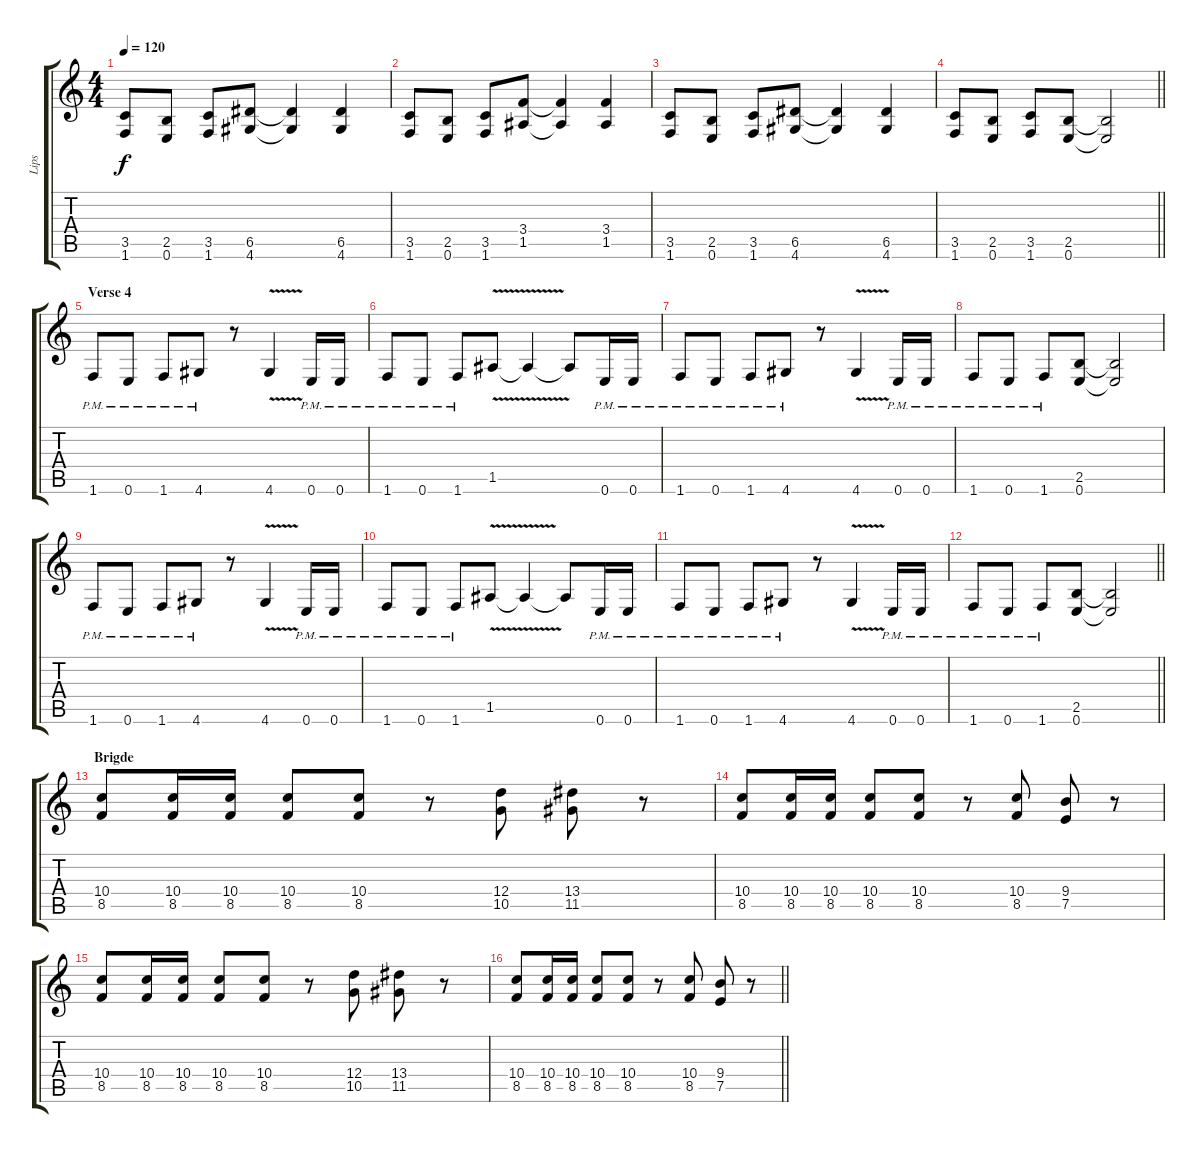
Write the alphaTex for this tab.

\track ("Lips" "Lips") {instrument distortionguitar}
\staff {score tabs}
\tuning (E4 B3 G3 D3 A2 E2) {hide}
\ts (4 4)
\tempo 120
\clef g2
\ks c
(3.5 1.6).8{dy f} (2.5 0.6).8 (3.5 1.6).8 (6.5 4.6).8 (6.5{t} 4.6{t}).4 (6.5 4.6).4 |
(3.5 1.6).8 (2.5 0.6).8 (3.5 1.6).8 (3.4 1.5).8 (3.4{t} 1.5{t}).4 (3.4 1.5).4 |
(3.5 1.6).8 (2.5 0.6).8 (3.5 1.6).8 (6.5 4.6).8 (6.5{t} 4.6{t}).4 (6.5 4.6).4 |
\barLineRight lightlight
(3.5 1.6).8 (2.5 0.6).8 (3.5 1.6).8 (2.5 0.6).8 (2.5{t} 0.6{t}).2 |
\section ("" "Verse 4")
1.6{pm}.8 0.6{pm}.8 1.6{pm}.8 4.6{pm}.8 r.8 4.6{v}.4 0.6{pm}.16 0.6{pm}.16 |
1.6{pm}.8 0.6{pm}.8 1.6{pm}.8 1.5{v}.8 1.5{t}.4 1.5{t}.8 0.6{pm}.16 0.6{pm}.16 |
1.6{pm}.8 0.6{pm}.8 1.6{pm}.8 4.6{pm}.8 r.8 4.6{v}.4 0.6{pm}.16 0.6{pm}.16 |
1.6{pm}.8 0.6{pm}.8 1.6{pm}.8 (2.5 0.6).8 (2.5{t} 0.6{t}).2 |
1.6{pm}.8 0.6{pm}.8 1.6{pm}.8 4.6{pm}.8 r.8 4.6{v}.4 0.6{pm}.16 0.6{pm}.16 |
1.6{pm}.8 0.6{pm}.8 1.6{pm}.8 1.5{v}.8 1.5{t}.4 1.5{t}.8 0.6{pm}.16 0.6{pm}.16 |
1.6{pm}.8 0.6{pm}.8 1.6{pm}.8 4.6{pm}.8 r.8 4.6{v}.4 0.6{pm}.16 0.6{pm}.16 |
\barLineRight lightlight
1.6{pm}.8 0.6{pm}.8 1.6{pm}.8 (2.5 0.6).8 (2.5{t} 0.6{t}).2 |
\section ("" "Brigde")
(10.4 8.5).8 (10.4 8.5).16 (10.4 8.5).16 (10.4 8.5).8 (10.4 8.5).8 r.8 (12.4 10.5).8 (13.4 11.5).8 r.8 |
(10.4 8.5).8 (10.4 8.5).16 (10.4 8.5).16 (10.4 8.5).8 (10.4 8.5).8 r.8 (10.4 8.5).8 (9.4 7.5).8 r.8 |
(10.4 8.5).8 (10.4 8.5).16 (10.4 8.5).16 (10.4 8.5).8 (10.4 8.5).8 r.8 (12.4 10.5).8 (13.4 11.5).8 r.8 |
\barLineRight lightlight
(10.4 8.5).8 (10.4 8.5).16 (10.4 8.5).16 (10.4 8.5).8 (10.4 8.5).8 r.8 (10.4 8.5).8 (9.4 7.5).8 r.8
